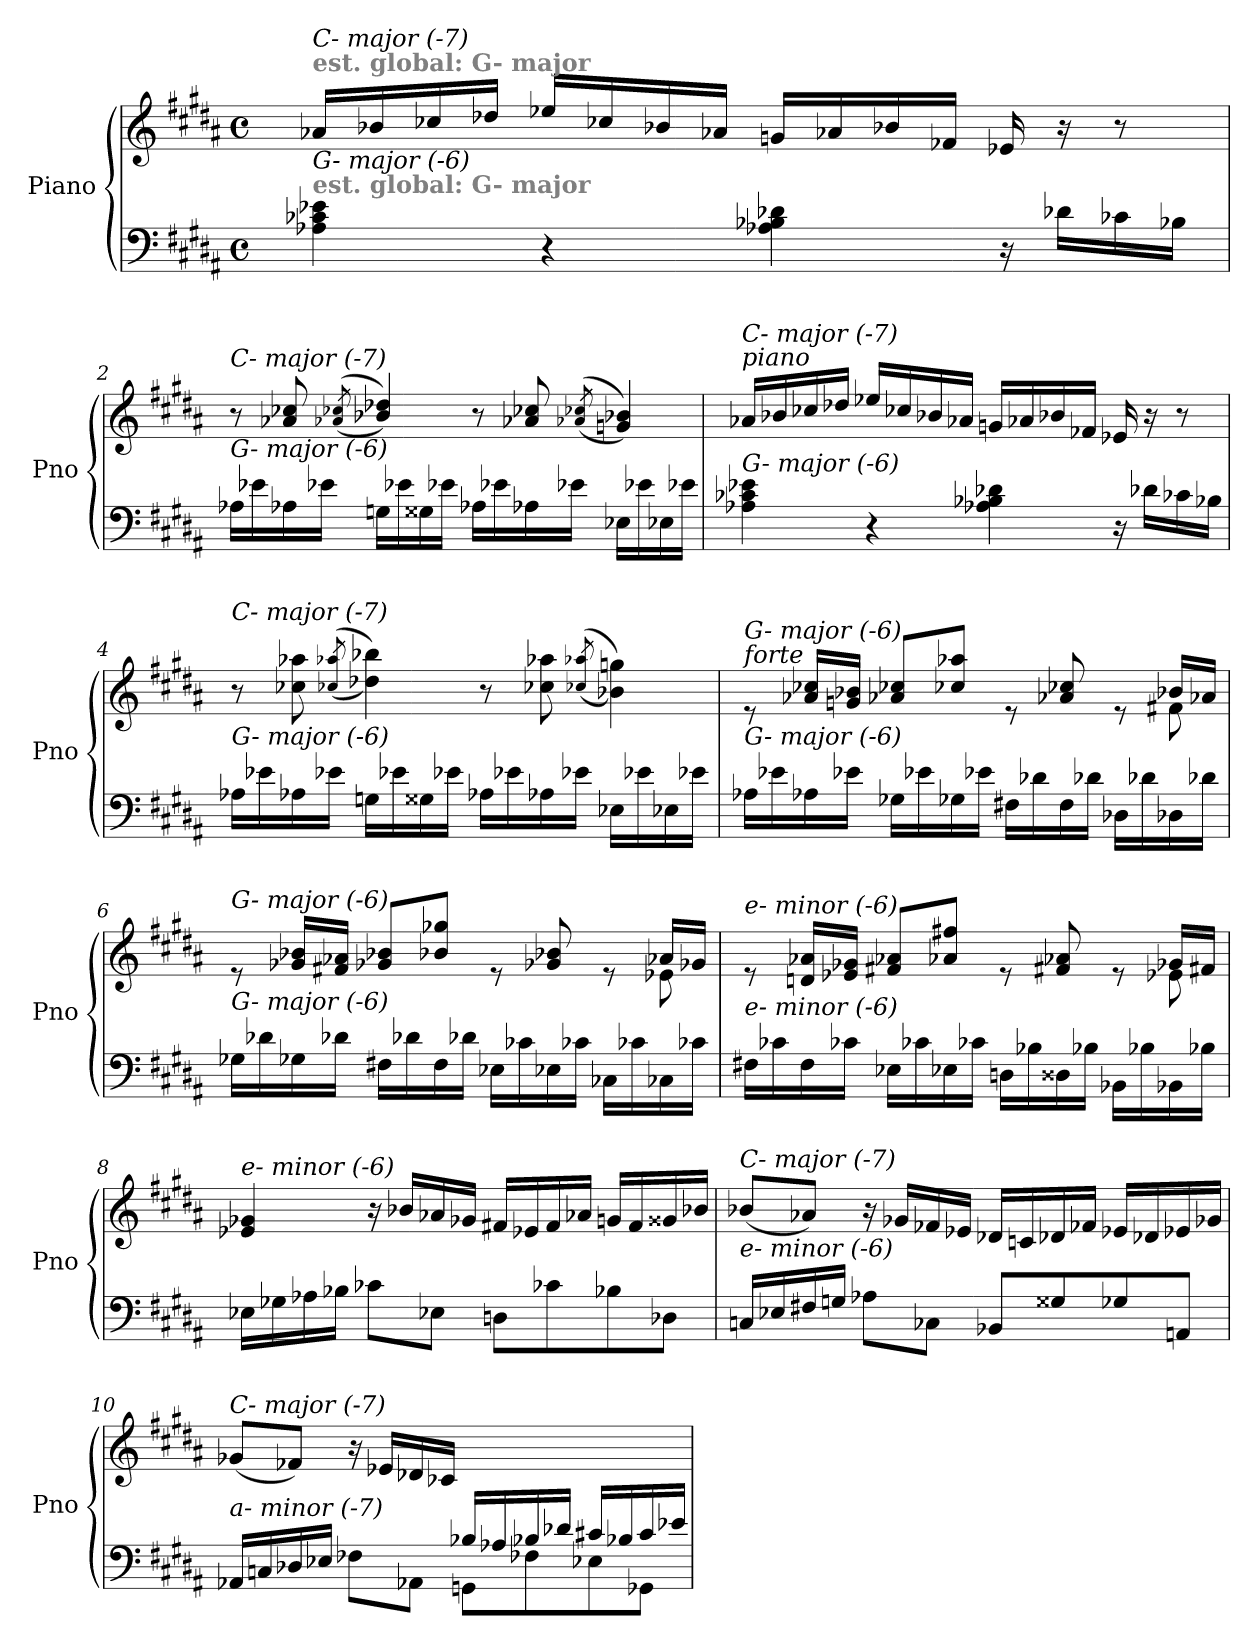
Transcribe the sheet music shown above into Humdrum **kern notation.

**kern	**kern
*part1	*part1
*staff2	*staff1
*I"Piano	*
*I'Pno	*
*clefF4	*clefG2
*k[f#c#g#d#a#]	*k[f#c#g#d#a#]
*M4/4	*M4/4
*met(c)	*met(c)
=1	=1
!	!LO:TX:a:B:color=#808080:t=est. global&colon; G- major
!	!LO:TX:i:t=C- major (-7)
!LO:TX:a:B:color=#808080:t=est. global&colon; G- major	!
!LO:TX:i:t=G- major (-6)	!
4A-Xi\ 4c-Xi\ 4e-Xi\	16a-Xi/LL
.	16b-Xi/
.	16cc-Xi/
.	16dd-Xi/JJ
4r	16ee-Xi/LL
.	16cc-Xi/
.	16b-Xi/
.	16a-Xi/JJ
4A-Xi\ 4B-Xi\ 4d-Xi\	16gni/LL
.	16a-Xi/
.	16b-Xi/
.	16f-Xi/JJ
16r	16e-Xi/
16d-Xi\LL	16r
16c-Xi\	8r
16B-Xi\JJ	.
=2	=2
!	!LO:TX:i:t=C- major (-7)
!LO:TX:i:t=G- major (-6)	!
16A-Xi\LL	8r
16e-Xi\	.
16A-Xi\	8a-Xi/ 8cc-Xi/
16e-Xi\JJ	.
.	(>(8qa-Xi/ 8qcc-Xi/
16Gni\LL	4b-Xi/ 4dd-Xi/))
16e-Xi\	.
16G##i\	.
16e-Xi\JJ	.
16A-Xi\LL	8r
16e-Xi\	.
16A-Xi\	8a-Xi/ 8cc-Xi/
16e-Xi\JJ	.
.	((>8qa-Xi/ 8qcc-Xi/
16E-Xi\LL	4gni/ 4b-Xi/))
16e-Xi\	.
16E-Xi\	.
16e-Xi\JJ	.
=3	=3
!	!LO:TX:a:i:t=piano
!	!LO:TX:i:t=C- major (-7)
!LO:TX:i:t=G- major (-6)	!
4A-Xi\ 4c-Xi\ 4e-Xi\	16a-Xi/LL
.	16b-Xi/
.	16cc-Xi/
.	16dd-Xi/JJ
4r	16ee-Xi/LL
.	16cc-Xi/
.	16b-Xi/
.	16a-Xi/JJ
4A-Xi\ 4B-Xi\ 4d-Xi\	16gni/LL
.	16a-Xi/
.	16b-Xi/
.	16f-Xi/JJ
16r	16e-Xi/
16d-Xi\LL	16r
16c-Xi\	8r
16B-Xi\JJ	.
!!LO:LB:g=z
=4	=4
!	!LO:TX:i:t=C- major (-7)
!LO:TX:i:t=G- major (-6)	!
16A-Xi\LL	8r
16e-Xi\	.
16A-Xi\	8cc-Xi\ 8aa-Xi\
16e-Xi\JJ	.
.	((>8qcc-Xi/ 8qaa-Xi/
16Gni\LL	4dd-Xi\ 4bb-Xi\))
16e-Xi\	.
16G##i\	.
16e-Xi\JJ	.
16A-Xi\LL	8r
16e-Xi\	.
16A-Xi\	8cc-Xi\ 8aa-Xi\
16e-Xi\JJ	.
.	((>8qcc-Xi/ 8qaa-Xi/
16E-Xi\LL	4b-Xi\ 4ggni\))
16e-Xi\	.
16E-Xi\	.
16e-Xi\JJ	.
=5	=5
*^	*^
!	!	!LO:TX:a:i:t=forte	!
!	!	!LO:TX:i:t=G- major (-6)	!
!LO:TX:i:t=G- major (-6)	!	!	!
2..ryy	16A-Xi\LL	8re	2..ryy
.	16e-Xi\	.	.
.	16A-Xi\	16a-Xi/ 16cc-Xi/LL	.
.	16e-Xi\JJ	16gni/ 16b-Xi/JJ	.
.	16G-Xi\LL	8a-Xi/ 8cc-Xi/L	.
.	16e-Xi\	.	.
.	16G-Xi\	8cc-Xi/ 8aa-Xi/J	.
.	16e-Xi\JJ	.	.
.	16F#Xi\LL	8re	.
.	16d-Xi\	.	.
.	16F#i\	8a-Xi/ 8cc-Xi/	.
.	16d-Xi\JJ	.	.
.	16D-Xi\LL	8re	.
.	16d-Xi\	.	.
8ryy	16D-Xi\	16b-Xi/LL	8f#Xi\
.	16d-Xi\JJ	16a-Xi/JJ	.
=6	=6	=6	=6
!	!	!LO:TX:i:t=G- major (-6)	!
!LO:TX:i:t=G- major (-6)	!	!	!
2..ryy	16G-Xi\LL	8re	2..ryy
.	16d-Xi\	.	.
.	16G-Xi\	16g-Xi/ 16b-Xi/LL	.
.	16d-Xi\JJ	16f#Xi/ 16a-Xi/JJ	.
.	16F#Xi\LL	8g-Xi/ 8b-Xi/L	.
.	16d-Xi\	.	.
.	16F#i\	8b-Xi/ 8gg-Xi/J	.
.	16d-Xi\JJ	.	.
.	16E-Xi\LL	8re	.
.	16c-Xi\	.	.
.	16E-Xi\	8g-Xi/ 8b-Xi/	.
.	16c-Xi\JJ	.	.
.	16C-Xi\LL	8re	.
.	16c-Xi\	.	.
8ryy	16C-Xi\	16a-Xi/LL	8e-Xi\
.	16c-Xi\JJ	16g-Xi/JJ	.
!!LO:LB:g=z	!!
=7	=7	=7	=7
!	!	!LO:TX:i:t=e- minor (-6)	!
!LO:TX:i:t=e- minor (-6)	!	!	!
2..ryy	16F#Xi\LL	8re	2..ryy
.	16c-Xi\	.	.
.	16F#i\	16dni/ 16a-Xi/LL	.
.	16c-Xi\JJ	16e-Xi/ 16g-Xi/JJ	.
.	16E-Xi\LL	8f#Xi/ 8a-Xi/L	.
.	16c-Xi\	.	.
.	16E-Xi\	8a-Xi/ 8ff#Xi/J	.
.	16c-Xi\JJ	.	.
.	16Dni\LL	8re	.
.	16B-Xi\	.	.
.	16D##i\	8f#Xi/ 8a-Xi/	.
.	16B-Xi\JJ	.	.
.	16BB-Xi\LL	8re	.
.	16B-Xi\	.	.
8ryy	16BB-Xi\	16g-Xi/LL	8e-Xi\
.	16B-Xi\JJ	16f#Xi/JJ	.
*	*	*v	*v
=8	=8	=8
!	!	!LO:TX:i:t=e- minor (-6)
!LO:TX:i:t=e- minor (-6)	!	!
*v	*v	*
16E-Xi\LL	4e-Xi/ 4g-Xi/
16G-Xi\	.
16A-Xi\	.
16B-Xi\JJ	.
8c-Xi\L	16r
.	16b-Xi/LL
8E-Xi\J	16a-Xi/
.	16g-Xi/JJ
8Dni\L	16f#Xi/LL
.	16e-Xi/
8c-Xi\	16f#i/
.	16a-Xi/JJ
8B-Xi\	16gni/LL
.	16f#i/
8D-Xi\J	16g##i/
.	16b-Xi/JJ
=9	=9
!	!LO:TX:i:t=C- major (-7)
!LO:TX:i:t=e- minor (-6)	!
16Cni/LL	(8b-Xi/L
16E-Xi/	.
16F#Xi/	8a-Xi/J)
16Gni/JJ	.
8A-Xi\L	16r
.	16g-Xi/LL
8C-Xi\J	16f-Xi/
.	16e-Xi/JJ
8BB-Xi/L	16d-Xi/LL
.	16cni/
8G##Xi/	16d-Xi/
.	16f-Xi/JJ
8G-Xi/	16e-Xi/LL
.	16d-Xi/
8AAn/J	16e-Xi/
.	16g-Xi/JJ
!!LO:LB:g=z
=10	=10
*^	*
!	!	!LO:TX:i:t=C- major (-7)
!LO:TX:i:t=a- minor (-7)	!	!
2ryy	16AA-Xi/LL	(8g-Xi/L
.	16Cni/	.
.	16D-Xi/	8f-Xi/J)
.	16E-Xi/JJ	.
.	8F-Xi\L	16r
.	.	16e-Xi/LL
.	8AA-Xi\J	16d-Xi/
.	.	16c-Xi/JJ
16B-Xi/LL	8GGni\L	2ryy
16A-Xi/	.	.
16B-Xi/	8F-Xi\	.
16d-Xi/JJ	.	.
16c#Xi/LL	8E-Xi\	.
16B-Xi/	.	.
16c#i/	8GG-Xi\J	.
16e-Xi/JJ	.	.
*v	*v	*
=	=
*-	*-
